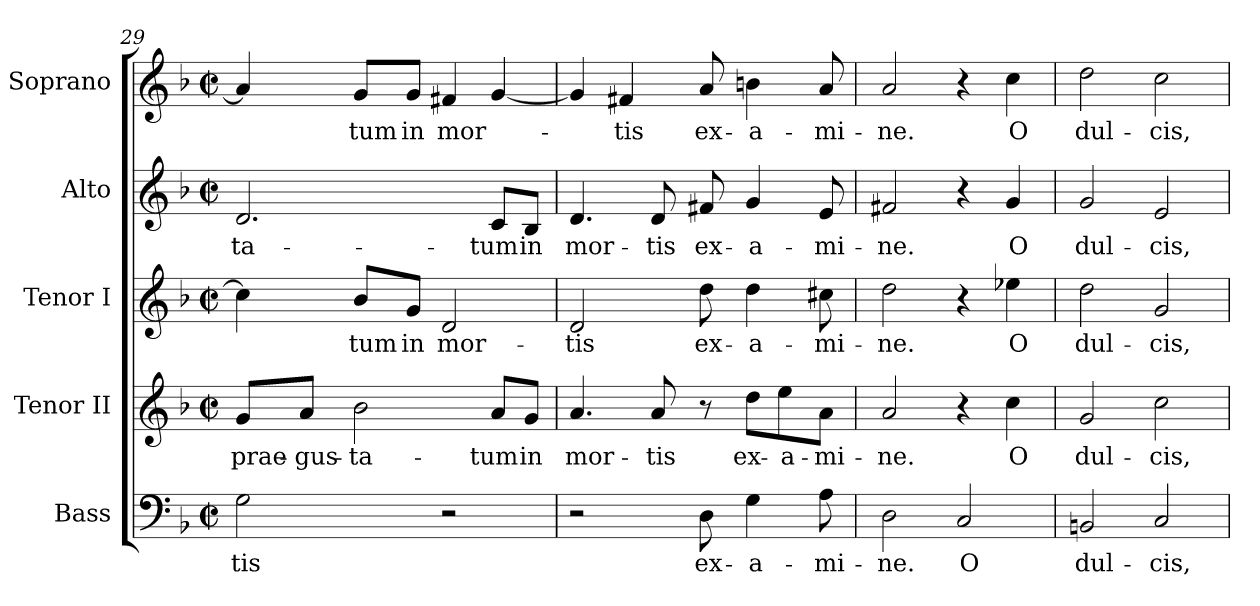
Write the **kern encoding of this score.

**kern	**text	**kern	**text	**kern	**text	**kern	**text	**kern	**text
*part5	*part5	*part4	*part4	*part3	*part3	*part2	*part2	*part1	*part1
*staff5	*staff5	*staff4	*staff4	*staff3	*staff3	*staff2	*staff2	*staff1	*staff1
*I"Bass	*	*I"Tenor II	*	*I"Tenor I	*	*I"Alto	*	*I"Soprano	*
*I'B.	*	*I'T. II	*	*I'T. I	*	*I'A.	*	*I'S.	*
*clefF4	*	*clefG2	*	*clefG2	*	*clefG2	*	*clefG2	*
*	*	*ITrd7c12	*	*ITrd7c12	*	*	*	*	*
*k[b-]	*	*k[b-]	*	*k[b-]	*	*k[b-]	*	*k[b-]	*
*F:	*	*F:	*	*F:	*	*F:	*	*F:	*
*M2/2	*	*M2/2	*	*M2/2	*	*M2/2	*	*M2/2	*
*met(c|)	*	*met(c|)	*	*met(c|)	*	*met(c|)	*	*met(c|)	*
=29	=29	=29	=29	=29	=29	=29	=29	=29	=29
!	!LO:LY:b:color=#000000	!	!	!	!	!	!	!	!
!	!	!	!LO:LY:b:color=#000000	!	!	!	!	!	!
!	!	!	!	!	!	!	!LO:LY:b:color=#000000	!	!
2Gi\	-tis	8Gi/L	prae-	4ci\]	.	2.di/	-ta-	4ai/]	.
!	!	!	!LO:LY:b:color=#000000	!	!	!	!	!	!
.	.	8Ai/J	-gus-	.	.	.	.	.	.
!	!	!	!LO:LY:b:color=#000000	!	!	!	!	!	!
!	!	!	!	!	!LO:LY:b:color=#000000	!	!	!	!
!	!	!	!	!	!	!	!	!	!LO:LY:b:color=#000000
.	.	2B-i\	-ta-	8B-i/L	-tum	.	.	8gi/L	-tum
!	!	!	!	!	!LO:LY:b:color=#000000	!	!	!	!
!	!	!	!	!	!	!	!	!	!LO:LY:b:color=#000000
.	.	.	.	8Gi/J	in	.	.	8gi/J	in
!	!	!	!	!	!LO:LY:b:color=#000000	!	!	!	!
!	!	!	!	!	!	!	!	!	!LO:LY:b:color=#000000
2r	.	.	.	2Di/	mor-	.	.	4f#Xi/	mor-
!	!	!	!LO:LY:b:color=#000000	!	!	!	!	!	!
!	!	!	!	!	!	!	!LO:LY:b:color=#000000	!	!
.	.	8Ai/L	-tum	.	.	8ci/L	-tum	[<4gi/	.
!	!	!	!LO:LY:b:color=#000000	!	!	!	!	!	!
!	!	!	!	!	!	!	!LO:LY:b:color=#000000	!	!
.	.	8Gi/J	in	.	.	8B-i/J	in	.	.
=30	=30	=30	=30	=30	=30	=30	=30	=30	=30
!	!	!	!LO:LY:b:color=#000000	!	!	!	!	!	!
!	!	!	!	!	!LO:LY:b:color=#000000	!	!	!	!
!	!	!	!	!	!	!	!LO:LY:b:color=#000000	!	!
2r	.	4.Ai/	mor-	2Di/	-tis	4.di/	mor-	4gi/]	.
!	!	!	!	!	!	!	!	!	!LO:LY:b:color=#000000
.	.	.	.	.	.	.	.	4f#Xi/	-tis
!	!	!	!LO:LY:b:color=#000000	!	!	!	!	!	!
!	!	!	!	!	!	!	!LO:LY:b:color=#000000	!	!
.	.	8Ai/	-tis	.	.	8di/	-tis	.	.
!	!LO:LY:b:color=#000000	!	!	!	!	!	!	!	!
!	!	!	!	!	!LO:LY:b:color=#000000	!	!	!	!
!	!	!	!	!	!	!	!LO:LY:b:color=#000000	!	!
!	!	!	!	!	!	!	!	!	!LO:LY:b:color=#000000
8Di\	ex-	8r	.	8di\	ex-	8f#Xi/	ex-	8ai/	ex-
!	!LO:LY:b:color=#000000	!	!	!	!	!	!	!	!
!	!	!	!LO:LY:b:color=#000000	!	!	!	!	!	!
!	!	!	!	!	!LO:LY:b:color=#000000	!	!	!	!
!	!	!	!	!	!	!	!LO:LY:b:color=#000000	!	!
!	!	!	!	!	!	!	!	!	!LO:LY:b:color=#000000
4Gi\	-a-	8di\L	ex-	4di\	-a-	4gi/	-a-	4bni\	-a-
!	!	!	!LO:LY:b:color=#000000	!	!	!	!	!	!
.	.	8ei\	-a-	.	.	.	.	.	.
!	!LO:LY:b:color=#000000	!	!	!	!	!	!	!	!
!	!	!	!LO:LY:b:color=#000000	!	!	!	!	!	!
!	!	!	!	!	!LO:LY:b:color=#000000	!	!	!	!
!	!	!	!	!	!	!	!LO:LY:b:color=#000000	!	!
!	!	!	!	!	!	!	!	!	!LO:LY:b:color=#000000
8Ai\	-mi-	8Ai\J	-mi-	8c#Xi\	-mi-	8ei/	-mi-	8ai/	-mi-
=31	=31	=31	=31	=31	=31	=31	=31	=31	=31
!	!LO:LY:b:color=#000000	!	!	!	!	!	!	!	!
!	!	!	!LO:LY:b:color=#000000	!	!	!	!	!	!
!	!	!	!	!	!LO:LY:b:color=#000000	!	!	!	!
!	!	!	!	!	!	!	!LO:LY:b:color=#000000	!	!
!	!	!	!	!	!	!	!	!	!LO:LY:b:color=#000000
2Di\	-ne.	2Ai/	-ne.	2di\	-ne.	2f#Xi/	-ne.	2ai/	-ne.
!	!LO:LY:b:color=#000000	!	!	!	!	!	!	!	!
2Ci/	O	4r	.	4r	.	4r	.	4r	.
!	!	!	!LO:LY:b:color=#000000	!	!	!	!	!	!
!	!	!	!	!	!LO:LY:b:color=#000000	!	!	!	!
!	!	!	!	!	!	!	!LO:LY:b:color=#000000	!	!
!	!	!	!	!	!	!	!	!	!LO:LY:b:color=#000000
.	.	4ci\	O	4e-Xi\	O	4gi/	O	4cci\	O
!!LO:PB:g=z
=32	=32	=32	=32	=32	=32	=32	=32	=32	=32
!	!LO:LY:b:color=#000000	!	!	!	!	!	!	!	!
!	!	!	!LO:LY:b:color=#000000	!	!	!	!	!	!
!	!	!	!	!	!LO:LY:b:color=#000000	!	!	!	!
!	!	!	!	!	!	!	!LO:LY:b:color=#000000	!	!
!	!	!	!	!	!	!	!	!	!LO:LY:b:color=#000000
2BBni/	dul-	2Gi/	dul-	2di\	dul-	2gi/	dul-	2ddi\	dul-
!	!LO:LY:b:color=#000000	!	!	!	!	!	!	!	!
!	!	!	!LO:LY:b:color=#000000	!	!	!	!	!	!
!	!	!	!	!	!LO:LY:b:color=#000000	!	!	!	!
!	!	!	!	!	!	!	!LO:LY:b:color=#000000	!	!
!	!	!	!	!	!	!	!	!	!LO:LY:b:color=#000000
2Ci/	-cis,	2ci\	-cis,	2Gi/	-cis,	2ei/	-cis,	2cci\	-cis,
=	=	=	=	=	=	=	=	=	=
*-	*-	*-	*-	*-	*-	*-	*-	*-	*-
